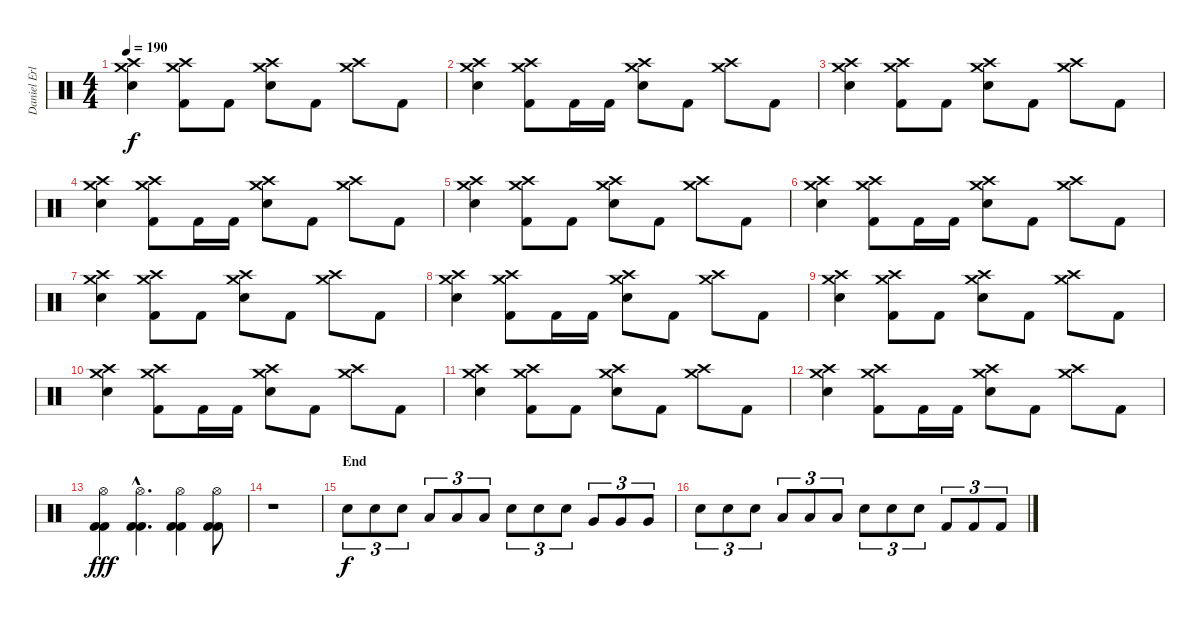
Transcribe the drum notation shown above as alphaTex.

\track ("Daniel Erlandson" "Daniel Erl") {instrument percussion}
\staff {score}
\articulation defaults
\ts (4 4)
\tempo 190
\clef neutral
\ks c
("Crash high (hit)" "Crash medium (hit)" "Electric Snare (hit)").4{dy f} ("Crash high (hit)" "Crash medium (hit)" "Kick (hit) 2").8 "Kick (hit) 2".8 ("Crash high (hit)" "Crash medium (hit)" "Electric Snare (hit)").8 "Kick (hit) 2".8 ("Crash high (hit)" "Crash medium (hit)").8 "Kick (hit) 2".8 |
("Crash high (hit)" "Crash medium (hit)" "Electric Snare (hit)").4 ("Crash high (hit)" "Crash medium (hit)" "Kick (hit) 2").8 "Kick (hit) 2".16 "Kick (hit) 2".16 ("Crash high (hit)" "Crash medium (hit)" "Electric Snare (hit)").8 "Kick (hit) 2".8 ("Crash high (hit)" "Crash medium (hit)").8 "Kick (hit) 2".8 |
("Crash high (hit)" "Crash medium (hit)" "Electric Snare (hit)").4 ("Crash high (hit)" "Crash medium (hit)" "Kick (hit) 2").8 "Kick (hit) 2".8 ("Crash high (hit)" "Crash medium (hit)" "Electric Snare (hit)").8 "Kick (hit) 2".8 ("Crash high (hit)" "Crash medium (hit)").8 "Kick (hit) 2".8 |
("Crash high (hit)" "Crash medium (hit)" "Electric Snare (hit)").4 ("Crash high (hit)" "Crash medium (hit)" "Kick (hit) 2").8 "Kick (hit) 2".16 "Kick (hit) 2".16 ("Crash high (hit)" "Crash medium (hit)" "Electric Snare (hit)").8 "Kick (hit) 2".8 ("Crash high (hit)" "Crash medium (hit)").8 "Kick (hit) 2".8 |
("Crash high (hit)" "Crash medium (hit)" "Electric Snare (hit)").4 ("Crash high (hit)" "Crash medium (hit)" "Kick (hit) 2").8 "Kick (hit) 2".8 ("Crash high (hit)" "Crash medium (hit)" "Electric Snare (hit)").8 "Kick (hit) 2".8 ("Crash high (hit)" "Crash medium (hit)").8 "Kick (hit) 2".8 |
("Crash high (hit)" "Crash medium (hit)" "Electric Snare (hit)").4 ("Crash high (hit)" "Crash medium (hit)" "Kick (hit) 2").8 "Kick (hit) 2".16 "Kick (hit) 2".16 ("Crash high (hit)" "Crash medium (hit)" "Electric Snare (hit)").8 "Kick (hit) 2".8 ("Crash high (hit)" "Crash medium (hit)").8 "Kick (hit) 2".8 |
("Crash high (hit)" "Crash medium (hit)" "Electric Snare (hit)").4 ("Crash high (hit)" "Crash medium (hit)" "Kick (hit) 2").8 "Kick (hit) 2".8 ("Crash high (hit)" "Crash medium (hit)" "Electric Snare (hit)").8 "Kick (hit) 2".8 ("Crash high (hit)" "Crash medium (hit)").8 "Kick (hit) 2".8 |
("Crash high (hit)" "Crash medium (hit)" "Electric Snare (hit)").4 ("Crash high (hit)" "Crash medium (hit)" "Kick (hit) 2").8 "Kick (hit) 2".16 "Kick (hit) 2".16 ("Crash high (hit)" "Crash medium (hit)" "Electric Snare (hit)").8 "Kick (hit) 2".8 ("Crash high (hit)" "Crash medium (hit)").8 "Kick (hit) 2".8 |
("Crash high (hit)" "Crash medium (hit)" "Electric Snare (hit)").4 ("Crash high (hit)" "Crash medium (hit)" "Kick (hit) 2").8 "Kick (hit) 2".8 ("Crash high (hit)" "Crash medium (hit)" "Electric Snare (hit)").8 "Kick (hit) 2".8 ("Crash high (hit)" "Crash medium (hit)").8 "Kick (hit) 2".8 |
("Crash high (hit)" "Crash medium (hit)" "Electric Snare (hit)").4 ("Crash high (hit)" "Crash medium (hit)" "Kick (hit) 2").8 "Kick (hit) 2".16 "Kick (hit) 2".16 ("Crash high (hit)" "Crash medium (hit)" "Electric Snare (hit)").8 "Kick (hit) 2".8 ("Crash high (hit)" "Crash medium (hit)").8 "Kick (hit) 2".8 |
("Crash high (hit)" "Crash medium (hit)" "Electric Snare (hit)").4 ("Crash high (hit)" "Crash medium (hit)" "Kick (hit) 2").8 "Kick (hit) 2".8 ("Crash high (hit)" "Crash medium (hit)" "Electric Snare (hit)").8 "Kick (hit) 2".8 ("Crash high (hit)" "Crash medium (hit)").8 "Kick (hit) 2".8 |
("Crash high (hit)" "Crash medium (hit)" "Electric Snare (hit)").4 ("Crash high (hit)" "Crash medium (hit)" "Kick (hit) 2").8 "Kick (hit) 2".16 "Kick (hit) 2".16 ("Crash high (hit)" "Crash medium (hit)" "Electric Snare (hit)").8 "Kick (hit) 2".8 ("Crash high (hit)" "Crash medium (hit)").8 "Kick (hit) 2".8 |
("Hi-Hat (open)" "Kick (hit) 2" "Kick (hit) 2").4{dy fff} ("Hi-Hat (open)"{hac} "Kick (hit) 2"{hac} "Kick (hit) 2"{hac}).4{d} ("Hi-Hat (open)" "Kick (hit) 2" "Kick (hit) 2").4 ("Hi-Hat (open)" "Kick (hit) 2" "Kick (hit) 2").8 |
r.1 |
\section ("" "End")
"Electric Snare (hit)".8{tu (3 2) dy f} "Electric Snare (hit)".8{tu (3 2)} "Electric Snare (hit)".8{tu (3 2)} "Low Tom (hit)".8{tu (3 2)} "Low Tom (hit)".8{tu (3 2)} "Low Tom (hit)".8{tu (3 2)} "Electric Snare (hit)".8{tu (3 2)} "Electric Snare (hit)".8{tu (3 2)} "Electric Snare (hit)".8{tu (3 2)} "Very Low Tom (hit)".8{tu (3 2)} "Very Low Tom (hit)".8{tu (3 2)} "Very Low Tom (hit)".8{tu (3 2)} |
"Electric Snare (hit)".8{tu (3 2)} "Electric Snare (hit)".8{tu (3 2)} "Electric Snare (hit)".8{tu (3 2)} "Low Floor Tom (hit)".8{tu (3 2)} "Low Floor Tom (hit)".8{tu (3 2)} "Low Floor Tom (hit)".8{tu (3 2)} "Electric Snare (hit)".8{tu (3 2)} "Electric Snare (hit)".8{tu (3 2)} "Electric Snare (hit)".8{tu (3 2)} "Kick (hit) 2".8{tu (3 2)} "Kick (hit) 2".8{tu (3 2)} "Kick (hit) 2".8{tu (3 2)}
